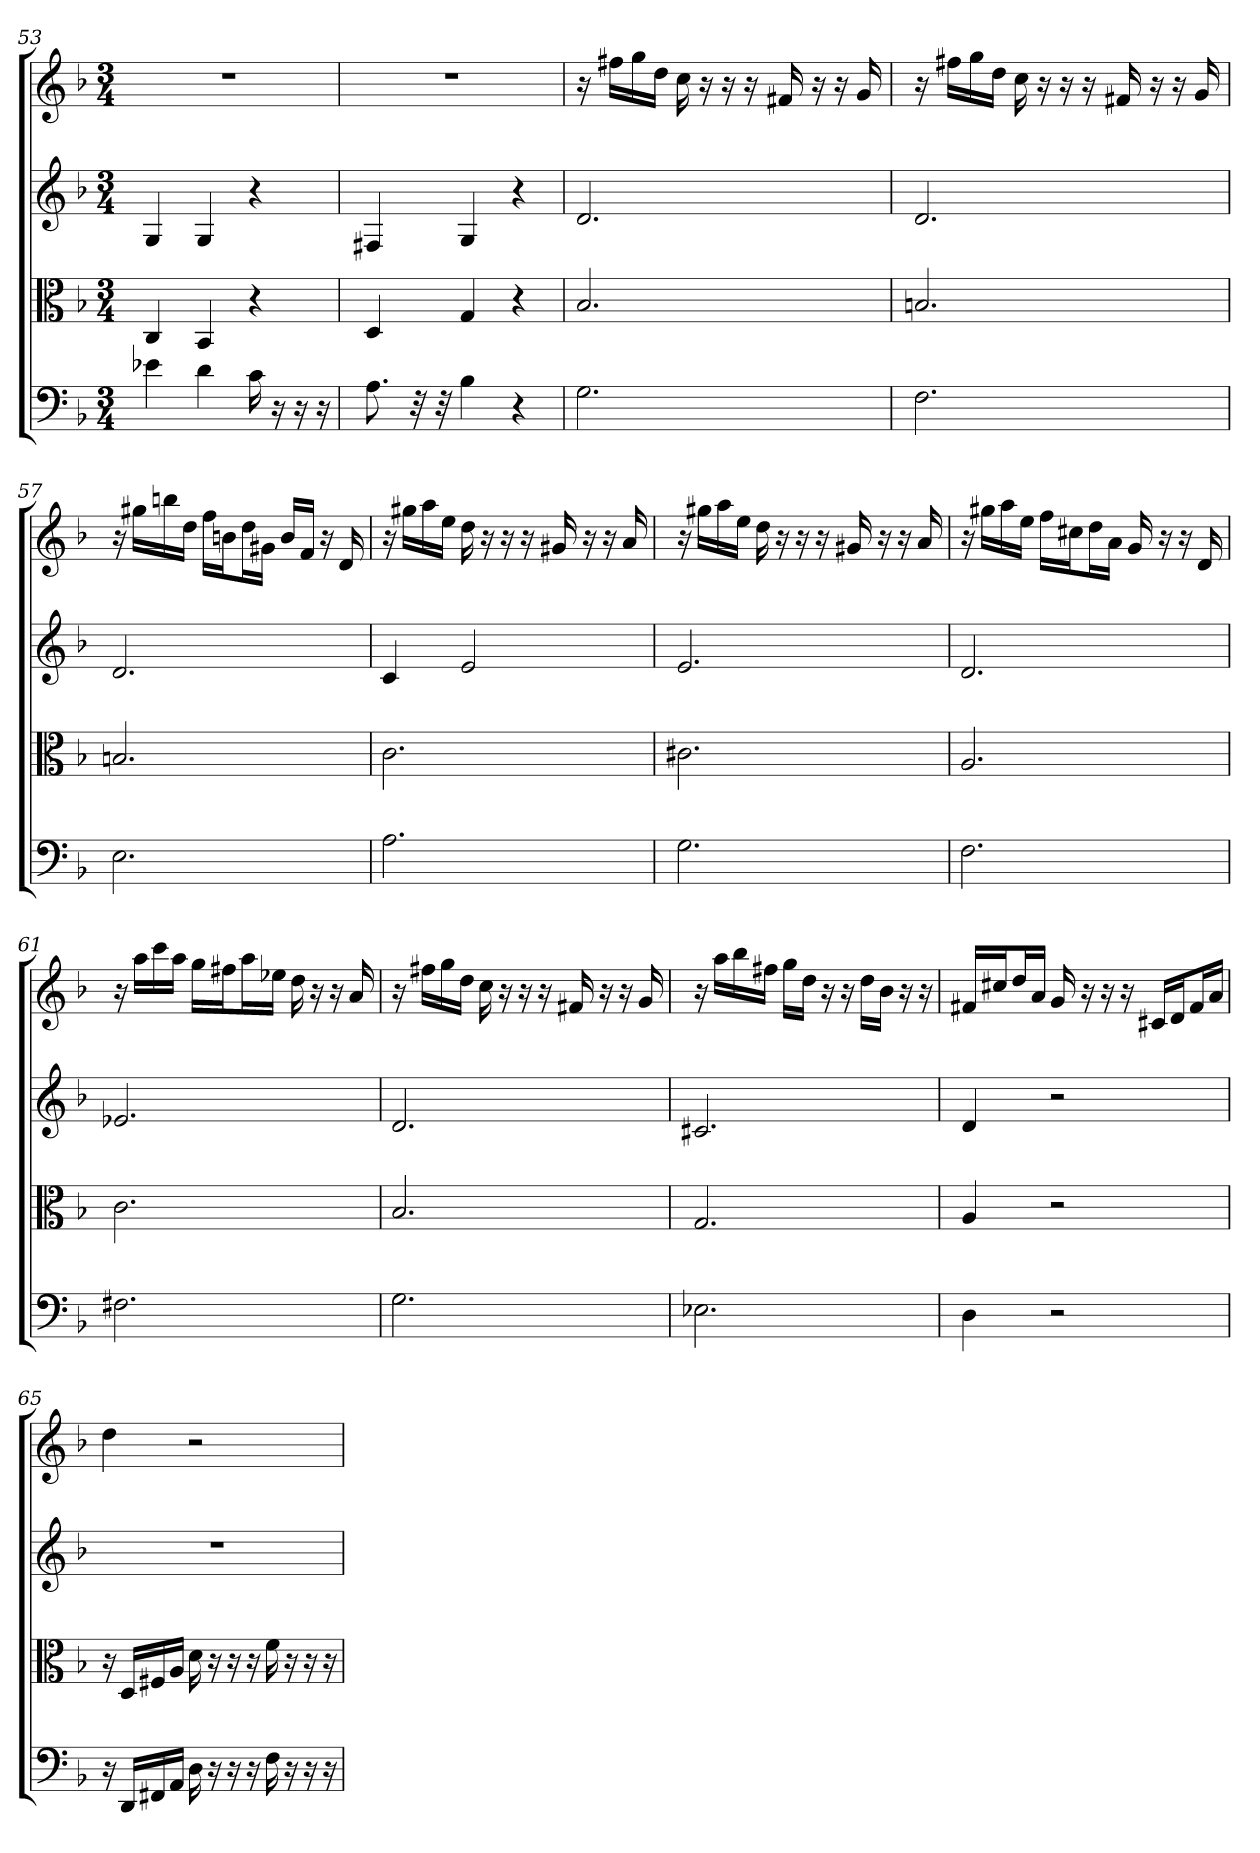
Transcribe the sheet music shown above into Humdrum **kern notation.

**kern	**kern	**kern	**kern
*part4	*part3	*part2	*part1
*staff4	*staff3	*staff2	*staff1
*clefF4	*clefC3	*clefG2	*clefG2
*k[b-]	*k[b-]	*k[b-]	*k[b-]
*F:	*F:	*F:	*F:
*M3/4	*M3/4	*M3/4	*M3/4
=53	=53	=53	=53
4e-X	4C	4G	2.r
4d	4BB-	4G	.
16c	4r	4r	.
16r	.	.	.
16r	.	.	.
16r	.	.	.
=54	=54	=54	=54
8.A	4D	4F#X	2.r
32r	.	.	.
32r	.	.	.
4B-	4G	4G	.
4r	4r	4r	.
=55	=55	=55	=55
2.G	2.B-	2.d	16r
.	.	.	16ff#X\LL
.	.	.	16gg\
.	.	.	16dd\JJ
.	.	.	16cc
.	.	.	16r
.	.	.	16r
.	.	.	16r
.	.	.	16f#X
.	.	.	16r
.	.	.	16r
.	.	.	16g
=56	=56	=56	=56
2.F	2.Bn	2.d	16r
.	.	.	16ff#X\LL
.	.	.	16gg\
.	.	.	16dd\JJ
.	.	.	16cc
.	.	.	16r
.	.	.	16r
.	.	.	16r
.	.	.	16f#X
.	.	.	16r
.	.	.	16r
.	.	.	16g
=57	=57	=57	=57
2.E	2.Bn	2.d	16r
.	.	.	16gg#X\LL
.	.	.	16bbn\
.	.	.	16dd\JJ
.	.	.	16ff\LL
.	.	.	16bn\J
.	.	.	16dd\L
.	.	.	16g#X\JJ
.	.	.	16b/LL
.	.	.	16f/JJ
.	.	.	16r
.	.	.	16d
=58	=58	=58	=58
2.A	2.c	4c	16r
.	.	.	16gg#X\LL
.	.	.	16aa\
.	.	.	16ee\JJ
.	.	2e	16dd
.	.	.	16r
.	.	.	16r
.	.	.	16r
.	.	.	16g#X
.	.	.	16r
.	.	.	16r
.	.	.	16a
=59	=59	=59	=59
2.G	2.c#X	2.e	16r
.	.	.	16gg#X\LL
.	.	.	16aa\
.	.	.	16ee\JJ
.	.	.	16dd
.	.	.	16r
.	.	.	16r
.	.	.	16r
.	.	.	16g#X
.	.	.	16r
.	.	.	16r
.	.	.	16a
=60	=60	=60	=60
2.F	2.A	2.d	16r
.	.	.	16gg#X\LL
.	.	.	16aa\
.	.	.	16ee\JJ
.	.	.	16ff\LL
.	.	.	16cc#X\J
.	.	.	16dd\L
.	.	.	16a\JJ
.	.	.	16g
.	.	.	16r
.	.	.	16r
.	.	.	16d
=61	=61	=61	=61
2.F#X	2.c	2.e-X	16r
.	.	.	16aa\LL
.	.	.	16ccc\
.	.	.	16aa\JJ
.	.	.	16gg\LL
.	.	.	16ff#X\J
.	.	.	16aa\L
.	.	.	16ee-X\JJ
.	.	.	16dd
.	.	.	16r
.	.	.	16r
.	.	.	16a
=62	=62	=62	=62
2.G	2.B-	2.d	16r
.	.	.	16ff#X\LL
.	.	.	16gg\
.	.	.	16dd\JJ
.	.	.	16cc
.	.	.	16r
.	.	.	16r
.	.	.	16r
.	.	.	16f#X
.	.	.	16r
.	.	.	16r
.	.	.	16g
=63	=63	=63	=63
2.E-X	2.G	2.c#X	16r
.	.	.	16aa\LL
.	.	.	16bb-\
.	.	.	16ff#X\JJ
.	.	.	16gg\LL
.	.	.	16dd\JJ
.	.	.	16r
.	.	.	16r
.	.	.	16dd\LL
.	.	.	16b-\JJ
.	.	.	16r
.	.	.	16r
=64	=64	=64	=64
4D	4A	4d	16f#X/LL
.	.	.	16cc#X/J
.	.	.	16dd/L
.	.	.	16a/JJ
2r	2r	2r	16g
.	.	.	16r
.	.	.	16r
.	.	.	16r
.	.	.	16c#X/LL
.	.	.	16d/J
.	.	.	16f#/L
.	.	.	16a/JJ
=65	=65	=65	=65
16r	16r	2.r	4dd
16DD/LL	16D/LL	.	.
16FF#X/	16F#X/	.	.
16AA/JJ	16A/JJ	.	.
16D	16d	.	2r
16r	16r	.	.
16r	16r	.	.
16r	16r	.	.
16F	16f	.	.
16r	16r	.	.
16r	16r	.	.
16r	16r	.	.
=	=	=	=
*-	*-	*-	*-
